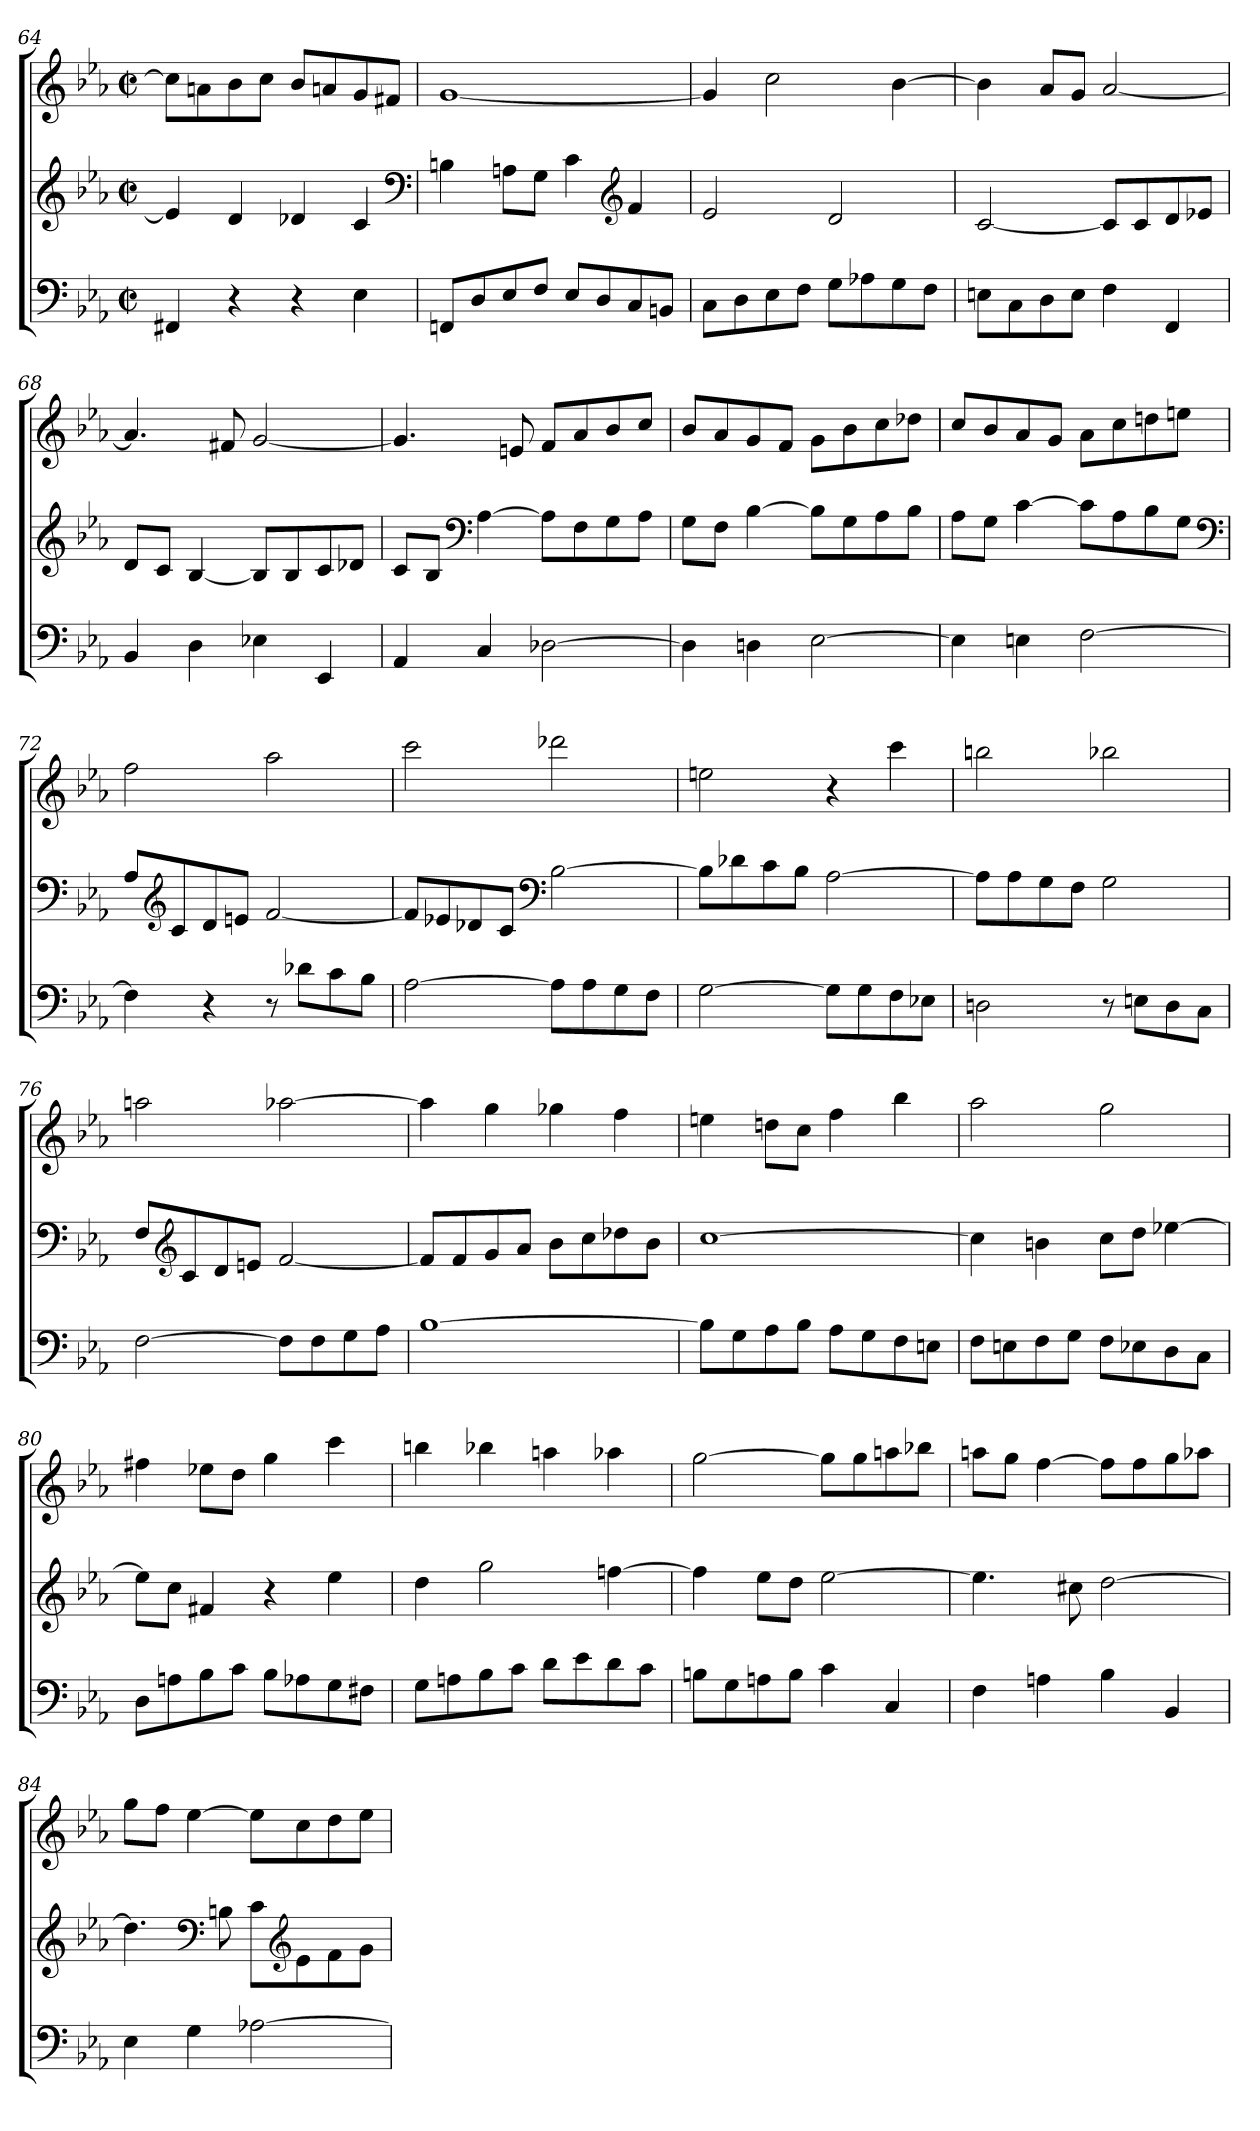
**kern	**kern	**kern
*part3	*part2	*part1
*staff3	*staff2	*staff1
*clefF4	*clefG2	*clefG2
*k[b-e-a-]	*k[b-e-a-]	*k[b-e-a-]
*c:	*c:	*c:
*M4/4	*M4/4	*M4/4
*met(c|)	*met(c|)	*met(c|)
=64	=64	=64
4FF#X	4e-]	8ccL]
.	.	8an
4r	4d	8b-
.	.	8ccJ
4r	4d-X	8b-L
.	.	8an
4E-	4c	8g
.	.	8f#XJ
*	*clefF4	*
=65	=65	=65
8FFnL	4Bn	[1g
8D	.	.
8E-	8AnL	.
8FJ	8GJ	.
8E-L	4c	.
8D	.	.
*	*clefG2	*
8C	4f	.
8BBnJ	.	.
=66	=66	=66
8CL	2e-	4g]
8D	.	.
8E-	.	2cc
8FJ	.	.
8GL	2d	.
8A-X	.	.
8G	.	[4b-
8FJ	.	.
=67	=67	=67
8EnL	[2c	4b-]
8C	.	.
8D	.	8a-L
8EJ	.	8gJ
4F	8cL]	[2a-
.	8c	.
4FF	8d	.
.	8e-XJ	.
=68	=68	=68
4BB-	8dL	4.a-]
.	8cJ	.
4D	[4B-	.
.	.	8f#X
4E-X	8B-L]	[2g
.	8B-	.
4EE-	8c	.
.	8d-XJ	.
=69	=69	=69
4AA-	8cL	4.g]
.	8B-J	.
*	*clefF4	*
4C	[4A-	.
.	.	8en
[2D-X	8A-L]	8fL
.	8F	8a-
.	8G	8b-
.	8A-J	8ccJ
=70	=70	=70
4D-]	8GL	8b-L
.	8FJ	8a-
4Dn	[4B-	8g
.	.	8fJ
[2E-	8B-L]	8gL
.	8G	8b-
.	8A-	8cc
.	8B-J	8dd-XJ
=71	=71	=71
4E-]	8A-L	8ccL
.	8GJ	8b-
4En	[4c	8a-
.	.	8gJ
[2F	8cL]	8a-L
.	8A-	8cc
.	8B-	8ddn
.	8GJ	8eenJ
*	*clefF4	*
=72	=72	=72
4F]	8A-L	2ff
*	*clefG2	*
.	8c	.
4r	8d	.
.	8enJ	.
8r	[2f	2aa-
8d-XL	.	.
8c	.	.
8B-J	.	.
=73	=73	=73
[2A-	8fL]	2ccc
.	8e-X	.
.	8d-X	.
.	8cJ	.
*	*clefF4	*
8A-L]	[2B-	2ddd-X
8A-	.	.
8G	.	.
8FJ	.	.
=74	=74	=74
[2G	8B-L]	2een
.	8d-X	.
.	8c	.
.	8B-J	.
8GL]	[2A-	4r
8G	.	.
8F	.	4ccc
8E-XJ	.	.
=75	=75	=75
2Dn	8A-L]	2bbn
.	8A-	.
.	8G	.
.	8FJ	.
8r	2G	2bb-X
8EnL	.	.
8D	.	.
8CJ	.	.
=76	=76	=76
[2F	8FL	2aan
*	*clefG2	*
.	8c	.
.	8d	.
.	8enJ	.
8FL]	[2f	[2aa-X
8F	.	.
8G	.	.
8A-J	.	.
=77	=77	=77
[1B-	8fL]	4aa-]
.	8f	.
.	8g	4gg
.	8a-J	.
.	8b-L	4gg-X
.	8cc	.
.	8dd-X	4ff
.	8b-J	.
=78	=78	=78
8B-L]	[1cc	4een
8G	.	.
8A-	.	8ddnL
8B-J	.	8ccJ
8A-L	.	4ff
8G	.	.
8F	.	4bb-
8EnJ	.	.
=79	=79	=79
8FL	4cc]	2aa-
8En	.	.
8F	4bn	.
8GJ	.	.
8FL	8ccL	2gg
8E-X	8ddJ	.
8D	[4ee-X	.
8CJ	.	.
=80	=80	=80
8DL	8ee-L]	4ff#X
8An	8ccJ	.
8B-	4f#X	8ee-XL
8cJ	.	8ddJ
8B-L	4r	4gg
8A-X	.	.
8G	4ee-	4ccc
8F#XJ	.	.
=81	=81	=81
8GL	4dd	4bbn
8An	.	.
8B-	2gg	4bb-X
8cJ	.	.
8dL	.	4aan
8e-	.	.
8d	[4ffn	4aa-X
8cJ	.	.
=82	=82	=82
8BnL	4ff]	[2gg
8G	.	.
8An	8ee-L	.
8BJ	8ddJ	.
4c	[2ee-	8ggL]
.	.	8gg
4C	.	8aan
.	.	8bb-XJ
=83	=83	=83
4F	4.ee-]	8aanL
.	.	8ggJ
4An	.	[4ff
.	8cc#X	.
4B-	[2dd	8ffL]
.	.	8ff
4BB-	.	8gg
.	.	8aa-XJ
=84	=84	=84
4E-	4.dd]	8ggL
.	.	8ffJ
4G	.	[4ee-
*	*clefF4	*
.	8Bn	.
[2A-X	8cL	8ee-L]
*	*clefG2	*
.	8e-	8cc
.	8f	8dd
.	8gJ	8ee-J
=	=	=
*-	*-	*-
